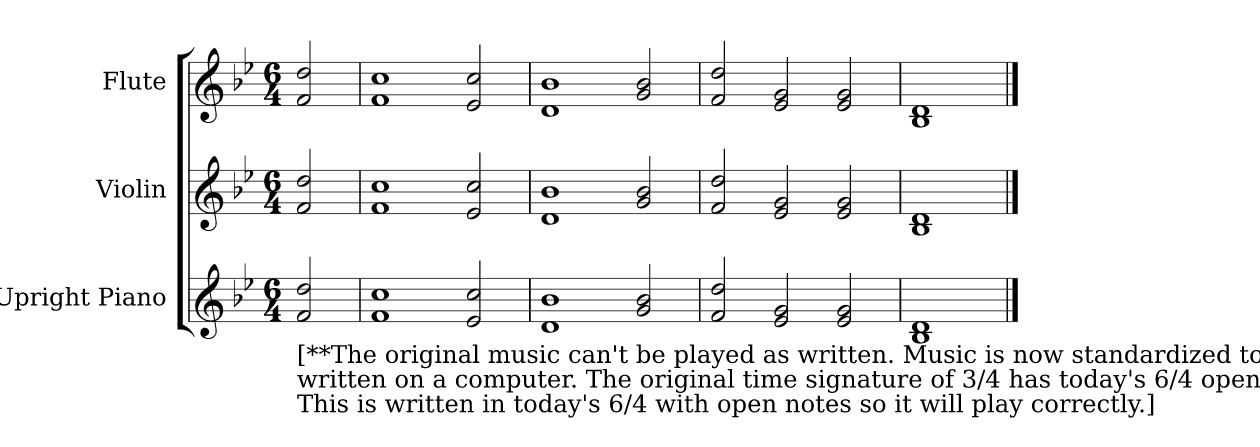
**kern	**kern	**kern
*part3	*part2	*part1
*staff3	*staff2	*staff1
*I"Upright Piano	*I"Violin	*I"Flute
*I'Pno.	*I'Vln.	*I'Fl.
*clefG2	*clefG2	*clefG2
*k[b-e-]	*k[b-e-]	*k[b-e-]
*M6/4	*M6/4	*M6/4
*MM120	*MM120	*MM120
=	=	=
!LO:TX:b:t=[**The original music can't be played as written. Music is now standardized to be	!	!
!LO:TX:b:t=written on a computer. The original time signature of 3/4 has today's 6/4 open notes.	!	!
!LO:TX:b:t=This is written in today's 6/4 with open notes so it will play correctly.]	!	!
2f/ 2dd/	2f/ 2dd/	2f/ 2dd/
=1	=1	=1
1f 1cc	1f 1cc	1f 1cc
2e-/ 2cc/	2e-/ 2cc/	2e-/ 2cc/
=2	=2	=2
1d 1b-	1d 1b-	1d 1b-
2g/ 2b-/	2g/ 2b-/	2g/ 2b-/
=3	=3	=3
2f/ 2dd/	2f/ 2dd/	2f/ 2dd/
2e-/ 2g/	2e-/ 2g/	2e-/ 2g/
2e-/ 2g/	2e-/ 2g/	2e-/ 2g/
=4	=4	=4
1B- 1d	1B- 1d	1B- 1d
==	==	==
*-	*-	*-
